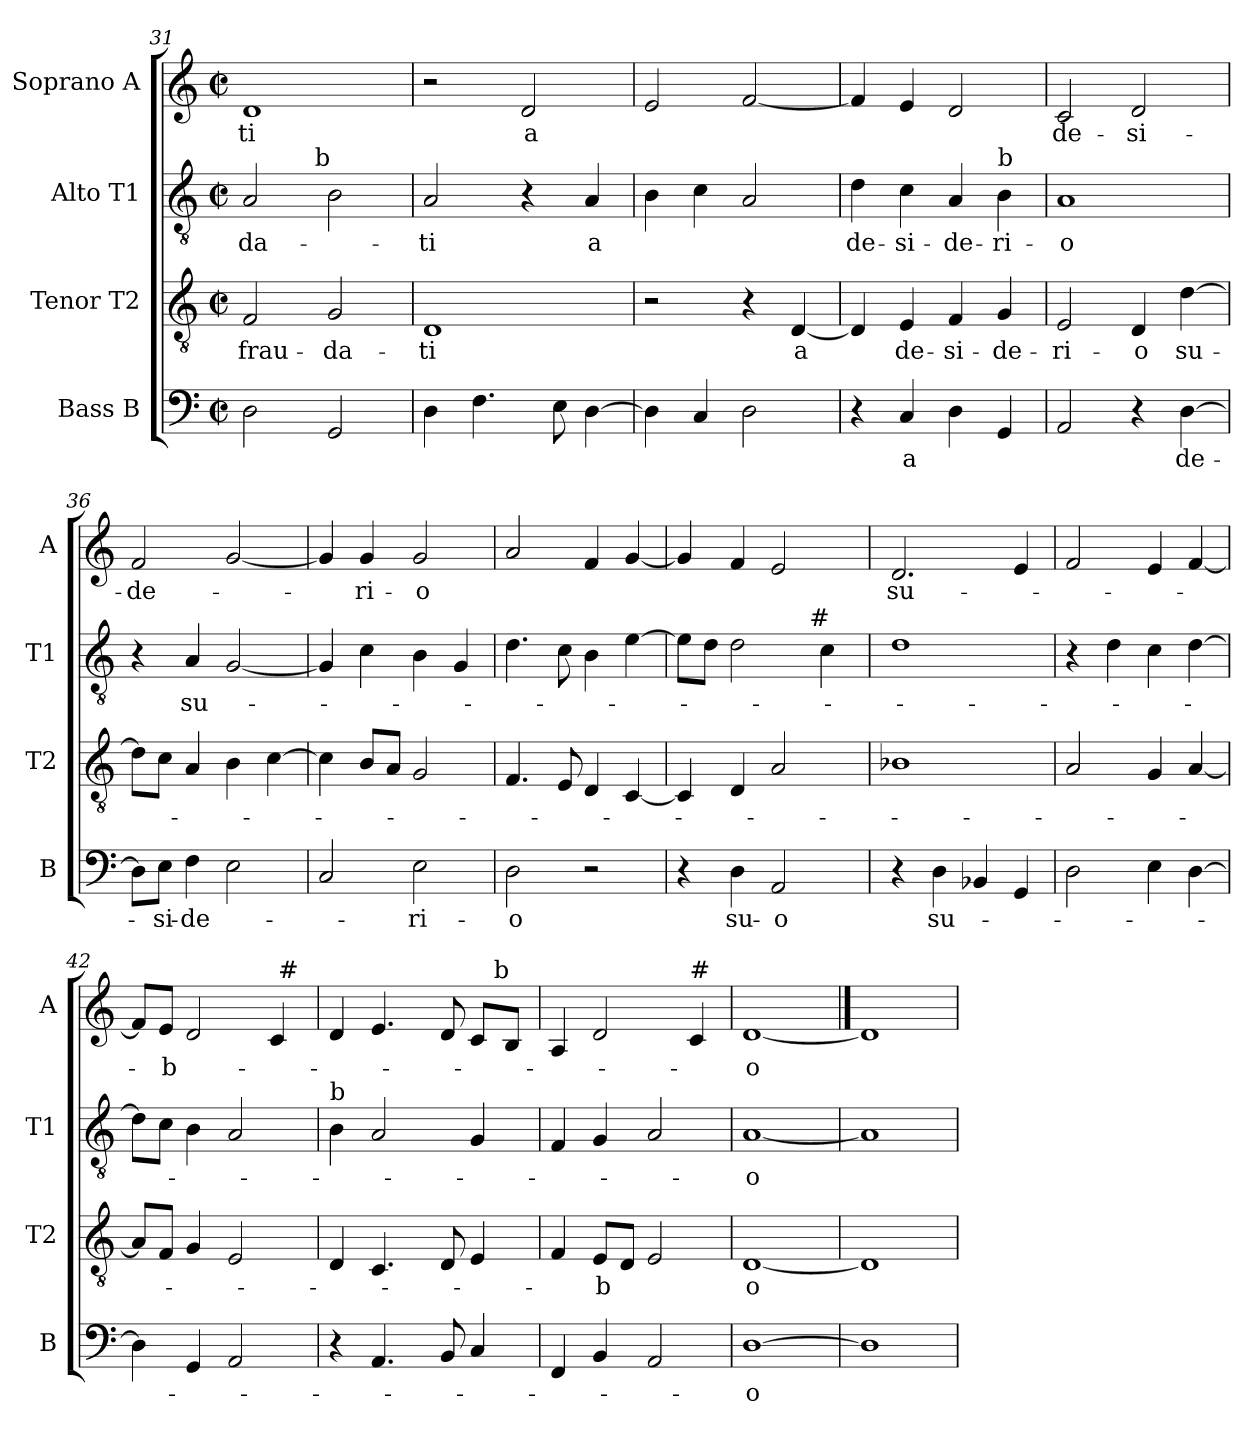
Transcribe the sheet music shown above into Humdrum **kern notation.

**kern	**text	**kern	**text	**kern	**text	**kern	**text
*part4	*part4	*part3	*part3	*part2	*part2	*part1	*part1
*staff4	*staff4	*staff3	*staff3	*staff2	*staff2	*staff1	*staff1
*I"Bass  B	*	*I"Tenor  T2	*	*I"Alto  T1	*	*I"Soprano  A	*
*I'B	*	*I'T2	*	*I'T1	*	*I'A	*
*clefF4	*	*clefGv2	*	*clefGv2	*	*clefG2	*
*M2/2	*	*M2/2	*	*M2/2	*	*M2/2	*
*met(c|)	*	*met(c|)	*	*met(c|)	*	*met(c|)	*
=31	=31	=31	=31	=31	=31	=31	=31
!	!	!	!LO:LY:b:cj	!	!LO:LY:b:cj	!	!LO:LY:b:cj
*	*	*	*	*^	*	*	*
2D\	.	2F/	frau-	2A/	4...ryy	-da-	1d	-ti
!	!	!	!	!	!LO:TX:a:t=b	!	!	!
.	.	.	.	.	2ryy	.	.	.
!	!	!	!LO:LY:b:cj	!	!	!	!	!
2GG/	.	2G/	-da-	2B\	.	.	.	.
.	.	.	.	.	32ryy	.	.	.
=32	=32	=32	=32	=32	=32	=32	=32	=32
!	!	!	!LO:LY:b:cj	!	!	!LO:LY:b:cj	!	!
*	*	*	*	*v	*v	*	*	*
4D\	.	1D	-ti	2A/	-ti	2r	.
4.F\	.	.	.	.	.	.	.
!	!	!	!	!	!	!	!LO:LY:b:cj
.	.	.	.	4r	.	2d/	a
8E\	.	.	.	.	.	.	.
!	!	!	!	!	!LO:LY:b:cj	!	!
[>4D\	.	.	.	4A/	a	.	.
=33	=33	=33	=33	=33	=33	=33	=33
4D\]	.	2r	.	4B\	.	2e/	.
4C/	.	.	.	4c\	.	.	.
2D\	.	4r	.	2A/	.	[<2f/	.
!	!	!	!LO:LY:b:cj	!	!	!	!
.	.	[<4D/	a	.	.	.	.
=34	=34	=34	=34	=34	=34	=34	=34
!	!	!	!	!	!LO:LY:b:cj	!	!
4r	.	4D/]	.	4d\	de-	4f/]	.
!	!LO:LY:b:cj	!	!LO:LY:b:cj	!	!LO:LY:b:cj	!	!
4C/	a	4E/	de-	4c\	-si-	4e/	.
!	!	!	!LO:LY:b:cj	!	!LO:LY:b:cj	!	!
4D\	.	4F/	-si-	4A/	-de-	2d/	.
!	!	!	!	!LO:TX:a:t=b	!	!	!
!	!	!	!LO:LY:b:cj	!	!LO:LY:b:cj	!	!
4GG/	.	4G/	-de-	4B\	-ri-	.	.
=35	=35	=35	=35	=35	=35	=35	=35
!	!	!	!LO:LY:b:cj	!	!LO:LY:b:rj	!	!LO:LY:b:cj
2AA/	.	2E/	-ri-	1A	-o	2c/	de-
!	!	!	!LO:LY:b:cj	!	!	!	!LO:LY:b:cj
4r	.	4D/	-o	.	.	2d/	-si-
!	!LO:LY:b:cj	!	!LO:LY:b:cj	!	!	!	!
[>4D\	de-	[>4d\	su-	.	.	.	.
=36	=36	=36	=36	=36	=36	=36	=36
!	!	!	!	!	!	!	!LO:LY:b:cj
8D\L]	.	8d\L]	.	4r	.	2f/	-de-
!	!LO:LY:b	!	!	!	!	!	!
8E\J	-si-	8c\J	.	.	.	.	.
!	!LO:LY:b:cj	!	!	!	!LO:LY:b:cj	!	!
4F\	-de-	4A/	.	4A/	su-	.	.
2E\	.	4B\	.	[<2G/	.	[<2g/	.
.	.	[>4c\	.	.	.	.	.
=37	=37	=37	=37	=37	=37	=37	=37
2C/	.	4c\]	.	4G/]	.	4g/]	.
!	!	!	!	!	!	!	!LO:LY:b:cj
.	.	8B/L	.	4c\	.	4g/	-ri-
.	.	8A/J	.	.	.	.	.
!	!LO:LY:b:cj	!	!	!	!	!	!LO:LY:b:cj
2E\	-ri-	2G/	.	4B\	.	2g/	-o
.	.	.	.	4G/	.	.	.
!!LO:LB:g=z
=38	=38	=38	=38	=38	=38	=38	=38
!	!LO:LY:b:cj	!	!	!	!	!	!
2D\	-o	4.F/	.	4.d\	.	2a/	.
.	.	8E/	.	8c\	.	.	.
2r	.	4D/	.	4B\	.	4f/	.
.	.	[<4C/	.	[>4e\	.	[<4g/	.
=39	=39	=39	=39	=39	=39	=39	=39
*	*	*	*	*^	*	*	*
4r	.	4C/]	.	8e\L]	2ryy	.	4g/]	.
.	.	.	.	8d\J	.	.	.	.
!	!LO:LY:b	!	!	!	!	!	!	!
4D\	su-	4D/	.	2d\	.	.	4f/	.
!	!LO:LY:b:rj	!	!	!	!	!	!	!
2AA/	-o	2A/	.	.	8..ryy	.	2e/	.
!	!	!	!	!	!LO:TX:a:t=#	!	!	!
.	.	.	.	.	4ryy	.	.	.
.	.	.	.	4c\	.	.	.	.
.	.	.	.	.	32ryy	.	.	.
=40	=40	=40	=40	=40	=40	=40	=40	=40
!	!	!	!	!	!	!	!	!LO:LY:b:cj
*	*	*	*	*v	*v	*	*	*
4r	.	1B-X	.	1d	.	2.d/	su-
!	!LO:LY:b:cj	!	!	!	!	!	!
4D\	su-	.	.	.	.	.	.
4BB-X/	.	.	.	.	.	.	.
4GG/	.	.	.	.	.	4e/	.
=41	=41	=41	=41	=41	=41	=41	=41
2D\	.	2A/	.	4r	.	2f/	.
.	.	.	.	4d\	.	.	.
4E\	.	4G/	.	4c\	.	4e/	.
[>4D\	.	[<4A/	.	[>4d\	.	[<4f/	.
=42	=42	=42	=42	=42	=42	=42	=42
*	*	*	*	*	*	*^	*
4D\]	.	8A/L]	.	8d\L]	.	8f/L]	2ryy	.
!	!	!	!	!	!	!	!	!LO:LY:b
.	.	8F/J	.	8c\J	.	8e/J	.	-b-
4GG/	.	4G/	.	4B\	.	2d/	.	.
2AA/	.	2E/	.	2A/	.	.	4ryy	.
.	.	.	.	.	.	4c/	64ryy	.
!	!	!	!	!	!	!	!LO:TX:a:t=#	!
.	.	.	.	.	.	.	8...ryy	.
=43	=43	=43	=43	=43	=43	=43	=43	=43
!	!	!	!	!LO:TX:a:t=b	!	!	!	!
4r	.	4D/	.	4B\	.	4d/	2ryy	.
4.AA/	.	4.C/	.	2A/	.	4.e/	.	.
.	.	.	.	.	.	.	4ryy	.
8BB/	.	8D/	.	.	.	8d/	.	.
4C/	.	4E/	.	4G/	.	8c/L	16.ryy	.
!	!	!	!	!	!	!	!LO:TX:a:t=b	!
.	.	.	.	.	.	.	8ryy	.
.	.	.	.	.	.	8B/J	.	.
.	.	.	.	.	.	.	32ryy	.
*	*	*	*	*	*	*v	*v	*
=44	=44	=44	=44	=44	=44	=44	=44
4FF/	.	4F/	.	4F/	.	4A/	.
!	!	!	!LO:LY:b:rj	!	!	!	!
4BB/	.	8E/L	-b	4G/	.	2d/	.
.	.	8D/J	.	.	.	.	.
2AA/	.	2E/	.	2A/	.	.	.
!	!	!	!	!	!	!LO:TX:a:t=#	!
.	.	.	.	.	.	4c/	.
=45	=45	=45	=45	=45	=45	=45	=45
!	!LO:LY:b:rj	!	!LO:LY:b:rj	!	!LO:LY:b:rj	!	!LO:LY:b:rj
[1D	-o	[1D	o	[1A	-o	[1d	-o
=46	==46	=46	==46	=46	==46	==46	==46
1D]	.	1D]	.	1A]	.	1d]	.
=	=	=	=	=	=	=	=
*-	*-	*-	*-	*-	*-	*-	*-
